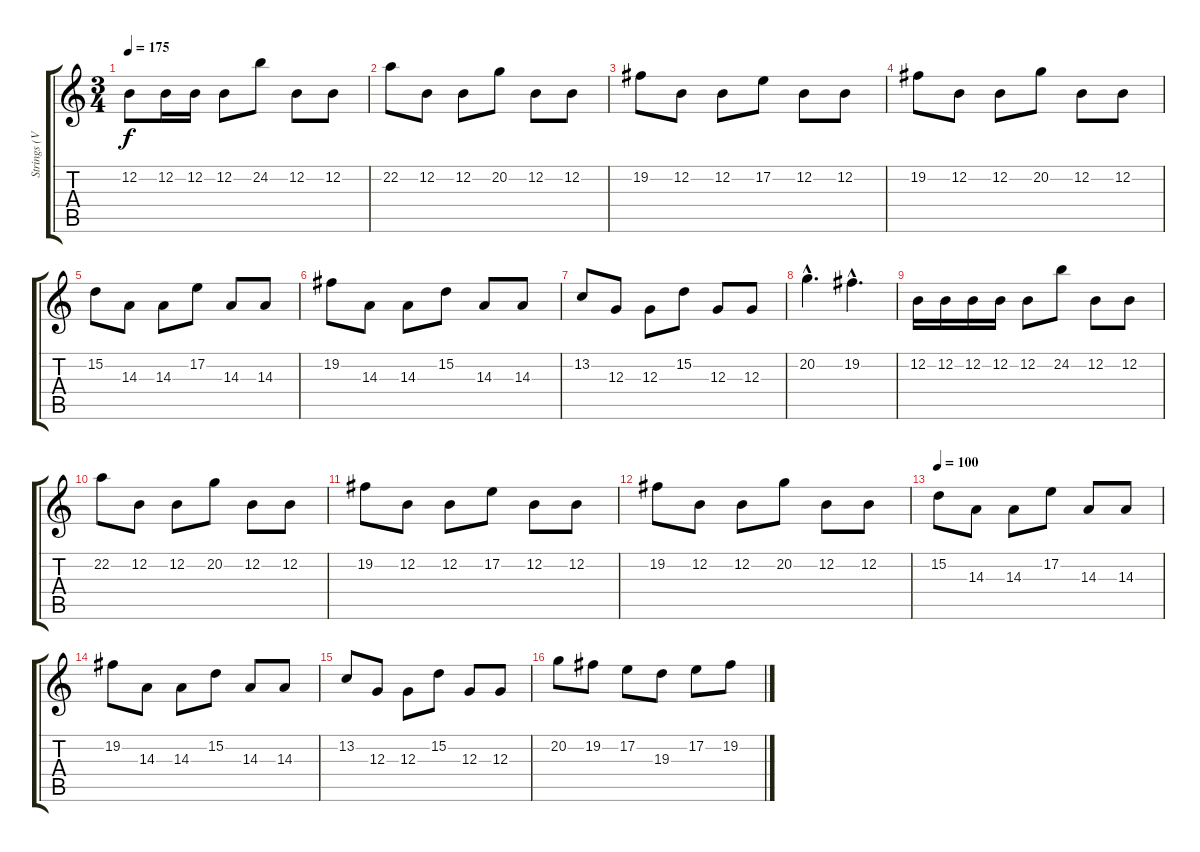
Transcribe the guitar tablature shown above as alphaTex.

\track ("Strings (Violin)" "Strings (V") {instrument violin}
\staff {score tabs}
\tuning (E4 B3 G3 D3 A2 E2) {hide}
\ts (3 4)
\tempo 175
\clef g2
\ks c
12.2.8{dy f volume 9} 12.2.16 12.2.16 12.2.8 24.2.8 12.2.8 12.2.8 |
22.2.8 12.2.8 12.2.8 20.2.8 12.2.8 12.2.8 |
19.2.8 12.2.8 12.2.8 17.2.8 12.2.8 12.2.8 |
19.2.8 12.2.8 12.2.8 20.2.8 12.2.8 12.2.8 |
15.2.8 14.3.8 14.3.8 17.2.8 14.3.8 14.3.8 |
19.2.8 14.3.8 14.3.8 15.2.8 14.3.8 14.3.8 |
13.2.8 12.3.8 12.3.8 15.2.8 12.3.8 12.3.8 |
20.2{hac}.4{d} 19.2{hac}.4{d} |
12.2.16{volume 9} 12.2.16 12.2.16 12.2.16 12.2.8 24.2.8 12.2.8 12.2.8 |
22.2.8 12.2.8 12.2.8 20.2.8 12.2.8 12.2.8 |
19.2.8 12.2.8 12.2.8 17.2.8 12.2.8 12.2.8 |
19.2.8 12.2.8 12.2.8 20.2.8 12.2.8 12.2.8 |
\tempo 100
15.2.8 14.3.8 14.3.8 17.2.8 14.3.8 14.3.8 |
19.2.8 14.3.8 14.3.8 15.2.8 14.3.8 14.3.8 |
13.2.8 12.3.8 12.3.8 15.2.8 12.3.8 12.3.8 |
20.2.8 19.2.8 17.2.8 19.3.8 17.2.8 19.2.8
